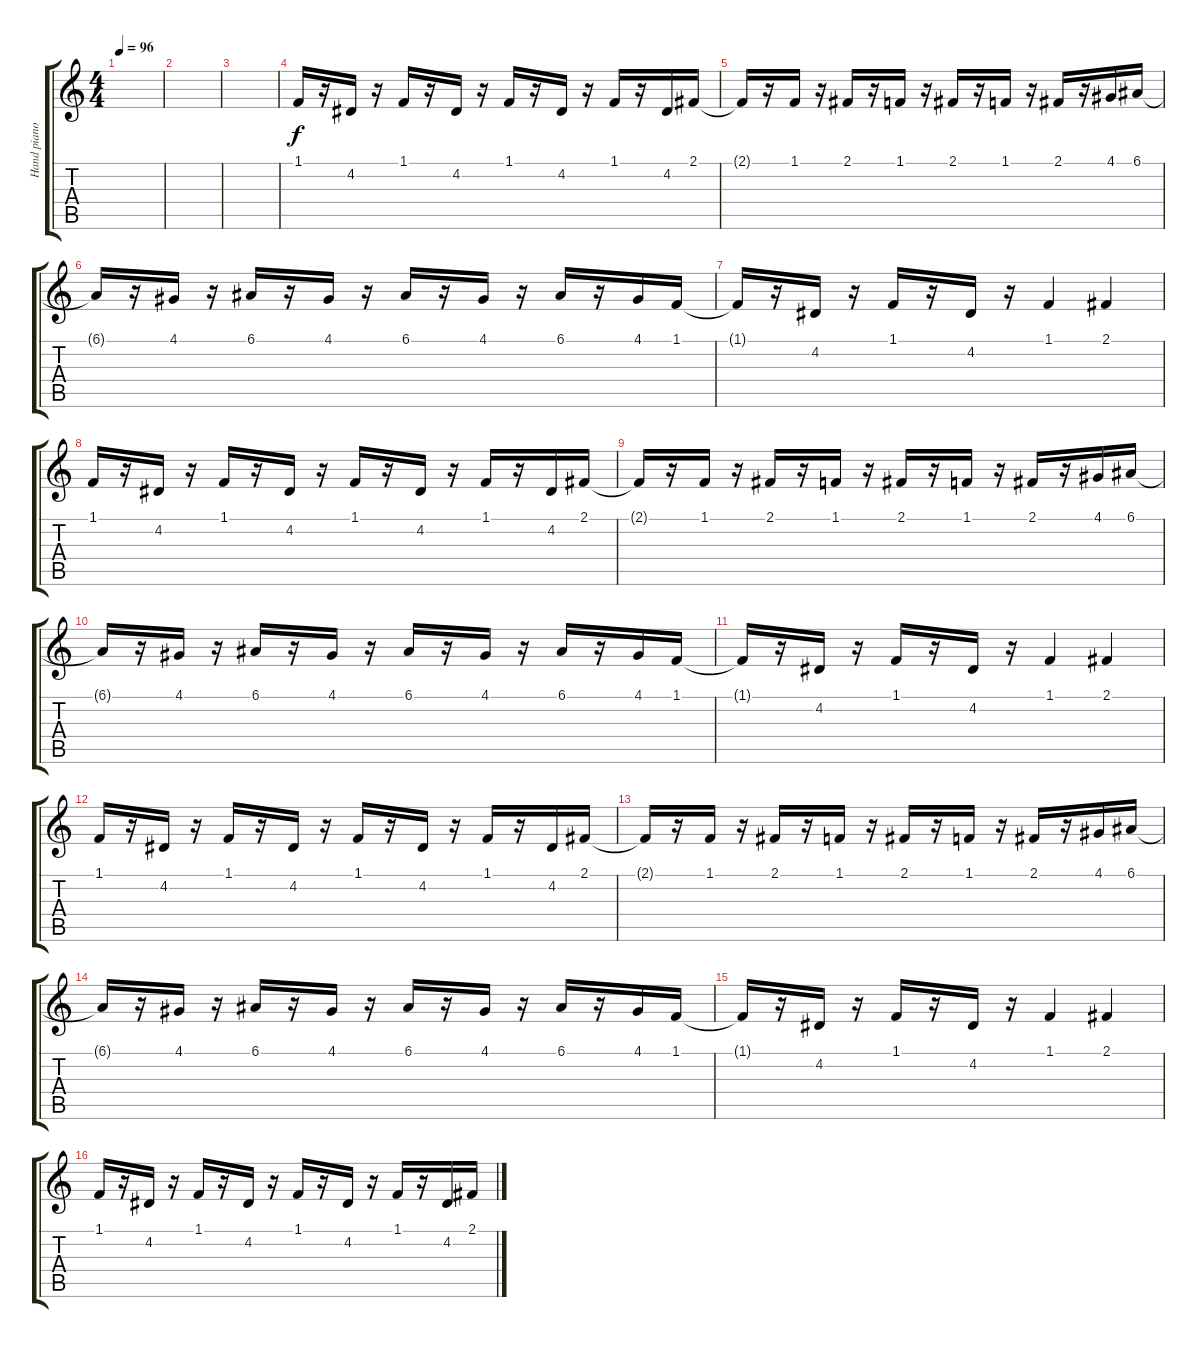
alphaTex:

\track ("Hand piano" "Hand piano") {instrument lead2sawtooth}
\staff {score tabs}
\tuning (E4 B3 G3 D3 A2 E2) {hide}
\ts (4 4)
\tempo 96
\clef g2
\ks c
|
|
|
1.1.16 r.16 4.2.16 r.16 1.1.16 r.16 4.2.16 r.16 1.1.16 r.16 4.2.16 r.16 1.1.16 r.16 4.2.16 2.1.16 |
2.1{t}.16 r.16 1.1.16 r.16 2.1.16 r.16 1.1.16 r.16 2.1.16 r.16 1.1.16 r.16 2.1.16 r.16 4.1.16 6.1.16 |
6.1{t}.16 r.16 4.1.16 r.16 6.1.16 r.16 4.1.16 r.16 6.1.16 r.16 4.1.16 r.16 6.1.16 r.16 4.1.16 1.1.16 |
1.1{t}.16 r.16 4.2.16 r.16 1.1.16 r.16 4.2.16 r.16 1.1.4 2.1.4 |
1.1.16 r.16 4.2.16 r.16 1.1.16 r.16 4.2.16 r.16 1.1.16 r.16 4.2.16 r.16 1.1.16 r.16 4.2.16 2.1.16 |
2.1{t}.16 r.16 1.1.16 r.16 2.1.16 r.16 1.1.16 r.16 2.1.16 r.16 1.1.16 r.16 2.1.16 r.16 4.1.16 6.1.16 |
6.1{t}.16 r.16 4.1.16 r.16 6.1.16 r.16 4.1.16 r.16 6.1.16 r.16 4.1.16 r.16 6.1.16 r.16 4.1.16 1.1.16 |
1.1{t}.16 r.16 4.2.16 r.16 1.1.16 r.16 4.2.16 r.16 1.1.4 2.1.4 |
1.1.16 r.16 4.2.16 r.16 1.1.16 r.16 4.2.16 r.16 1.1.16 r.16 4.2.16 r.16 1.1.16 r.16 4.2.16 2.1.16 |
2.1{t}.16 r.16 1.1.16 r.16 2.1.16 r.16 1.1.16 r.16 2.1.16 r.16 1.1.16 r.16 2.1.16 r.16 4.1.16 6.1.16 |
6.1{t}.16 r.16 4.1.16 r.16 6.1.16 r.16 4.1.16 r.16 6.1.16 r.16 4.1.16 r.16 6.1.16 r.16 4.1.16 1.1.16 |
1.1{t}.16 r.16 4.2.16 r.16 1.1.16 r.16 4.2.16 r.16 1.1.4 2.1.4 |
1.1.16 r.16 4.2.16 r.16 1.1.16 r.16 4.2.16 r.16 1.1.16 r.16 4.2.16 r.16 1.1.16 r.16 4.2.16 2.1.16
